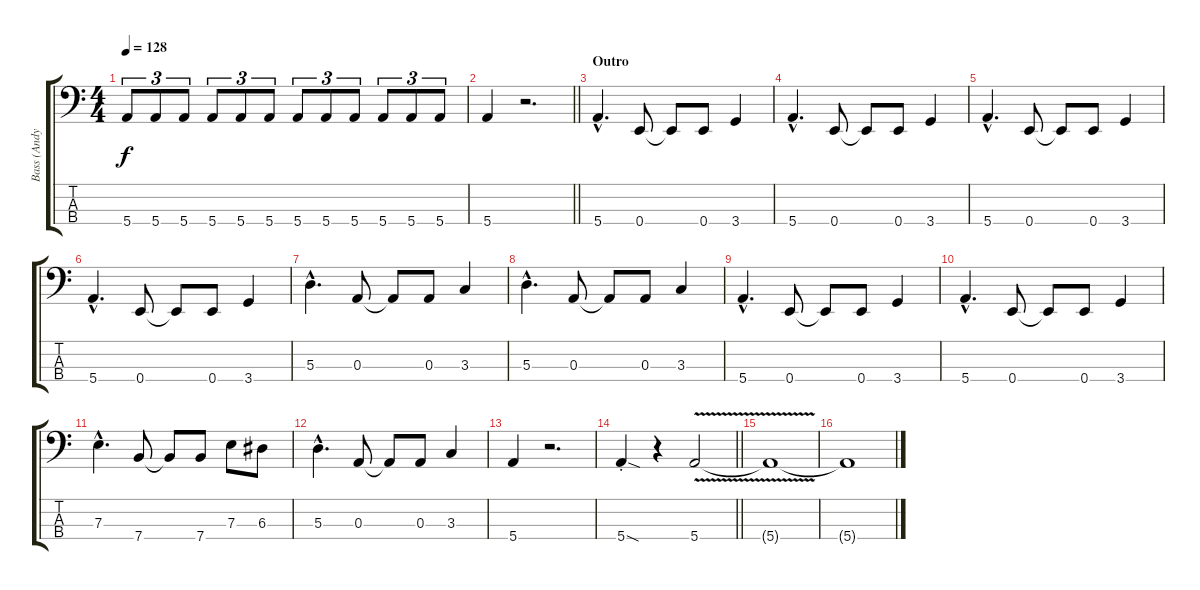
\track ("Bass (Andy)" "Bass (Andy") {instrument electricbassfinger}
\staff {score tabs}
\tuning (G2 D2 A1 E1) {hide}
\ts (4 4)
\tempo 128
\clef f4
\ks c
5.4.8{tu (3 2) dy f} 5.4.8{tu (3 2)} 5.4.8{tu (3 2)} 5.4.8{tu (3 2)} 5.4.8{tu (3 2)} 5.4.8{tu (3 2)} 5.4.8{tu (3 2)} 5.4.8{tu (3 2)} 5.4.8{tu (3 2)} 5.4.8{tu (3 2)} 5.4.8{tu (3 2)} 5.4.8{tu (3 2)} |
\barLineRight lightlight
5.4.4 r.2{d} |
\section ("" "Outro")
5.4{hac}.4{d} 0.4.8 0.4{t}.8 0.4.8 3.4.4 |
5.4{hac}.4{d} 0.4.8 0.4{t}.8 0.4.8 3.4.4 |
5.4{hac}.4{d} 0.4.8 0.4{t}.8 0.4.8 3.4.4 |
5.4{hac}.4{d} 0.4.8 0.4{t}.8 0.4.8 3.4.4 |
5.3{hac}.4{d} 0.3.8 0.3{t}.8 0.3.8 3.3.4 |
5.3{hac}.4{d} 0.3.8 0.3{t}.8 0.3.8 3.3.4 |
5.4{hac}.4{d} 0.4.8 0.4{t}.8 0.4.8 3.4.4 |
5.4{hac}.4{d} 0.4.8 0.4{t}.8 0.4.8 3.4.4 |
7.3{hac}.4{d} 7.4.8 7.4{t}.8 7.4.8 7.3.8 6.3.8 |
5.3{hac}.4{d} 0.3.8 0.3{t}.8 0.3.8 3.3.4 |
5.4.4 r.2{d} |
\barLineRight lightlight
5.4{sod st}.4 r.4 5.4{v}.2 |
5.4{t}.1 |
5.4{t}.1
